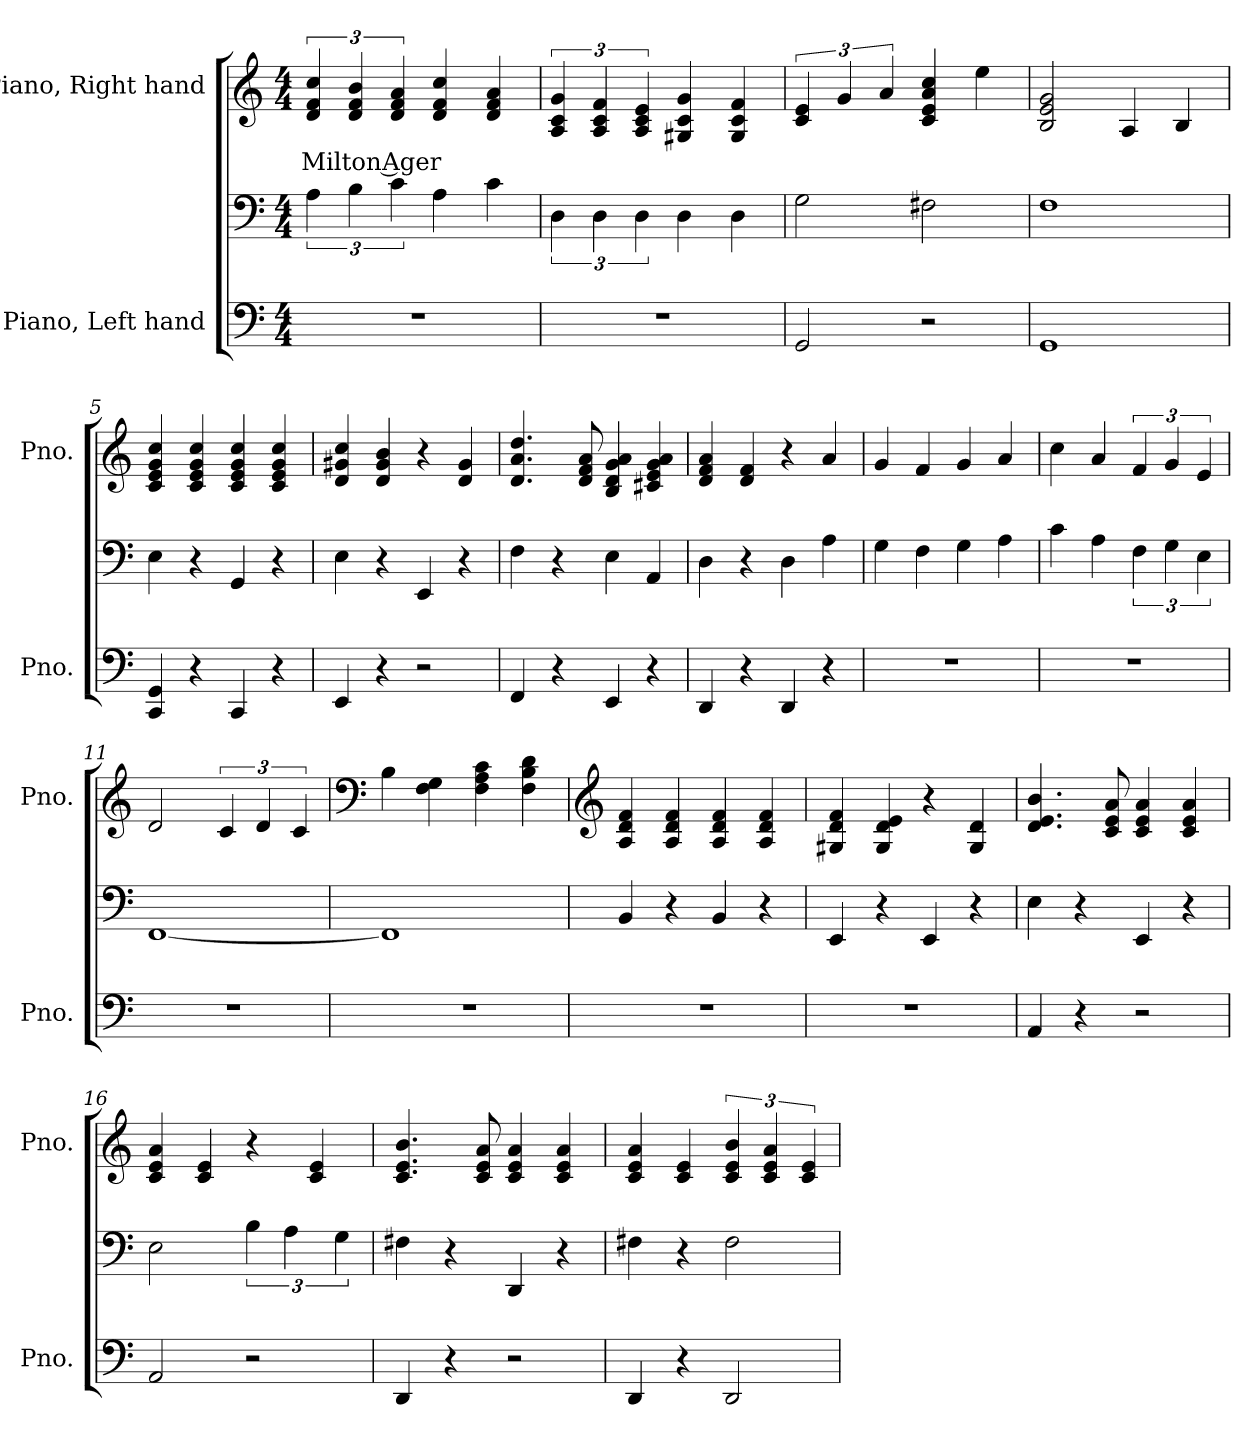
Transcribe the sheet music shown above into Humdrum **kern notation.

**kern	**kern	**kern	**text
*part2	*part2	*part1	*part1
*staff3	*staff2	*staff1	*staff1
*I"Piano, Left hand	*	*I"Piano, Right hand	*
*I'Pno.	*	*I'Pno.	*
*clefF4	*clefF4	*clefG2	*
*k[]	*k[]	*k[]	*
*M4/4	*M4/4	*M4/4	*
*MM120	*MM120	*MM120	*
=1	=1	=1	=1
!	!	!	!LO:LY:b
1r	6A\	6d/ 6f/ 6cc/	Milton Ager
.	6B\	6d/ 6f/ 6b/	.
.	6c\	6d/ 6f/ 6a/	.
.	4A\	4d/ 4f/ 4cc/	.
.	4c\	4d/ 4f/ 4a/	.
=2	=2	=2	=2
1r	6D\	6A/ 6c/ 6g/	.
.	6D\	6A/ 6c/ 6f/	.
.	6D\	6A/ 6c/ 6e/	.
.	4D\	4G#X/ 4c/ 4g/	.
.	4D\	4G#/ 4c/ 4f/	.
=3	=3	=3	=3
2GG/	2G\	6c/ 6e/	.
.	.	6g/	.
.	.	6a/	.
2r	2F#X\	4c/ 4e/ 4a/ 4cc/	.
.	.	4ee\	.
=4	=4	=4	=4
1GG	1F	2B/ 2e/ 2g/	.
.	.	4A/	.
.	.	4B/	.
=5	=5	=5	=5
4CC/ 4GG/	4E\	4c/ 4e/ 4g/ 4cc/	.
4r	4r	4c/ 4e/ 4g/ 4cc/	.
4CC/	4GG/	4c/ 4e/ 4g/ 4cc/	.
4r	4r	4c/ 4e/ 4g/ 4cc/	.
!!LO:LB:g=z
=6	=6	=6	=6
4EE/	4E\	4d/ 4g#X/ 4cc/	.
4r	4r	4d/ 4g#/ 4b/	.
2r	4EE/	4r	.
.	4r	4d/ 4g#/	.
=7	=7	=7	=7
4FF/	4F\	4.d/ 4.a/ 4.dd/	.
4r	4r	.	.
.	.	8d/ 8f/ 8a/	.
4EE/	4E\	4B/ 4d/ 4g/ 4a/	.
4r	4AA/	4c#X/ 4e/ 4g/ 4a/	.
=8	=8	=8	=8
4DD/	4D\	4d/ 4f/ 4a/	.
4r	4r	4d/ 4f/	.
4DD/	4D\	4r	.
4r	4A\	4a/	.
=9	=9	=9	=9
1r	4G\	4g/	.
.	4F\	4f/	.
.	4G\	4g/	.
.	4A\	4a/	.
=10	=10	=10	=10
1r	4c\	4cc\	.
.	4A\	4a/	.
.	6F\	6f/	.
.	6G\	6g/	.
.	6E\	6e/	.
=11	=11	=11	=11
1r	[1FF	2d/	.
.	.	6c/	.
.	.	6d/	.
.	.	6c/	.
=12	=12	=12	=12
*	*	*clefF4	*
1r	1FF]	4B\	.
.	.	4F\ 4G\	.
.	.	4F\ 4A\ 4c\	.
.	.	4F\ 4B\ 4d\	.
!!LO:LB:g=z
=13	=13	=13	=13
*	*	*clefG2	*
1r	4BB/	4A/ 4d/ 4f/	.
.	4r	4A/ 4d/ 4f/	.
.	4BB/	4A/ 4d/ 4f/	.
.	4r	4A/ 4d/ 4f/	.
=14	=14	=14	=14
1r	4EE/	4G#X/ 4d/ 4f/	.
.	4r	4G#/ 4d/ 4e/	.
.	4EE/	4r	.
.	4r	4G#/ 4d/	.
=15	=15	=15	=15
4AA/	4E\	4.d/ 4.e/ 4.b/	.
4r	4r	.	.
.	.	8c/ 8e/ 8a/	.
2r	4EE/	4c/ 4e/ 4a/	.
.	4r	4c/ 4e/ 4a/	.
=16	=16	=16	=16
2AA/	2E\	4c/ 4e/ 4a/	.
.	.	4c/ 4e/	.
2r	6B\	4r	.
.	6A\	.	.
.	.	4c/ 4e/	.
.	6G\	.	.
=17	=17	=17	=17
4DD/	4F#X\	4.c/ 4.e/ 4.b/	.
4r	4r	.	.
.	.	8c/ 8e/ 8a/	.
2r	4DD/	4c/ 4e/ 4a/	.
.	4r	4c/ 4e/ 4a/	.
=18	=18	=18	=18
4DD/	4F#X\	4c/ 4e/ 4a/	.
4r	4r	4c/ 4e/	.
2DD/	2F#\	6c/ 6e/ 6b/	.
.	.	6c/ 6e/ 6a/	.
.	.	6c/ 6e/	.
=	=	=	=
*-	*-	*-	*-
